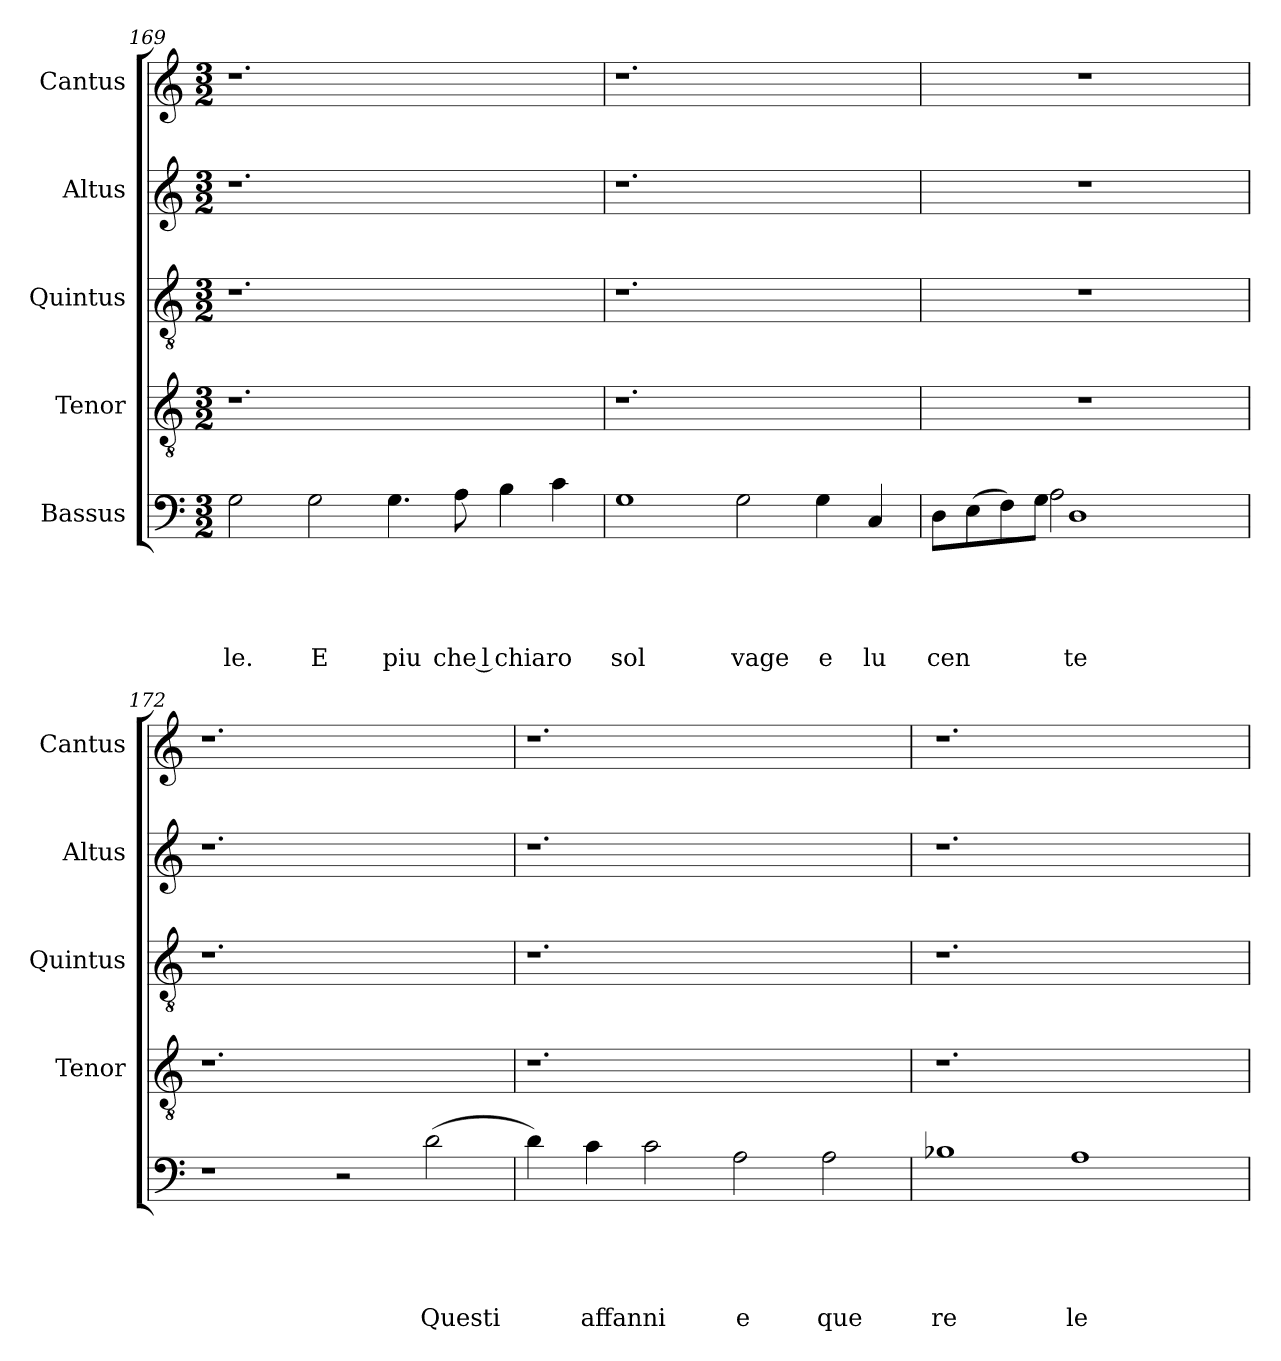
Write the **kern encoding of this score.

**kern	**text	**text	**text	**text	**text	**kern	**kern	**kern	**kern
*part5	*part5	*part5	*part5	*part5	*part5	*part4	*part3	*part2	*part1
*staff5	*staff5	*staff5	*staff5	*staff5	*staff5	*staff4	*staff3	*staff2	*staff1
*I"Bassus	*	*	*	*	*	*I"Tenor	*I"Quintus	*I"Altus	*I"Cantus
*	*	*	*	*	*	*I'Tenor	*I'Quintus	*I'Altus	*I'Cantus
*clefF4	*	*	*	*	*	*clefGv2	*clefGv2	*clefG2	*clefG2
*k[]	*	*	*	*	*	*k[]	*k[]	*k[]	*k[]
*C:	*	*	*	*	*	*C:	*C:	*C:	*C:
*M3/2	*	*	*	*	*	*M3/2	*M3/2	*M3/2	*M3/2
=169	=169	=169	=169	=169	=169	=169	=169	=169	=169
!	!	!	!	!	!LO:LY:b	!	!	!	!
2G\	.	.	.	.	le.	1.r	1.r	1.r	1.r
!	!	!	!	!	!LO:LY:b	!	!	!	!
2G\	.	.	.	.	E	.	.	.	.
!	!	!	!	!	!LO:LY:b	!	!	!	!
4.G\	.	.	.	.	piu	.	.	.	.
!	!	!	!	!	!LO:LY:b	!	!	!	!
8A\	.	.	.	.	che l	.	.	.	.
!	!	!	!	!	!LO:LY:b	!	!	!	!
4B\	.	.	.	.	chiaro	2ryy	2ryy	2ryy	2ryy
4c\	.	.	.	.	.	.	.	.	.
=170	=170	=170	=170	=170	=170	=170	=170	=170	=170
!	!	!	!	!	!LO:LY:b	!	!	!	!
1G	.	.	.	.	sol	1.r	1.r	1.r	1.r
!	!	!	!	!	!LO:LY:b	!	!	!	!
2G\	.	.	.	.	vage	.	.	.	.
!	!	!	!	!	!LO:LY:b	!	!	!	!
4G\	.	.	.	.	e	2ryy	2ryy	2ryy	2ryy
!	!	!	!	!	!LO:LY:b	!	!	!	!
4C/	.	.	.	.	lu	.	.	.	.
=171	=171	=171	=171	=171	=171	=171	=171	=171	=171
!	!	!	!	!	!LO:LY:b	!	!	!	!
*^	*	*	*	*	*	*	*	*	*
8D\L	4.ryy	.	.	.	.	cen	1.r	1.r	1.r	1.r
(>8E\	.	.	.	.	.	.	.	.	.	.
8F\)	.	.	.	.	.	.	.	.	.	.
(>8G\J	2A\)	.	.	.	.	.	.	.	.	.
!	!	!	!	!	!	!LO:LY:b	!	!	!	!
1D	.	.	.	.	.	te	.	.	.	.
.	2ryy	.	.	.	.	.	.	.	.	.
.	8ryy	.	.	.	.	.	.	.	.	.
*v	*v	*	*	*	*	*	*	*	*	*
!!LO:LB:g=z
=172	=172	=172	=172	=172	=172	=172	=172	=172	=172
1r	.	.	.	.	.	1.r	1.r	1.r	1.r
2r	.	.	.	.	.	.	.	.	.
!	!	!	!	!	!LO:LY:b	!	!	!	!
(>2d\	.	.	.	.	Questi	2ryy	2ryy	2ryy	2ryy
=173	=173	=173	=173	=173	=173	=173	=173	=173	=173
4d\)	.	.	.	.	.	1.r	1.r	1.r	1.r
!	!	!	!	!	!LO:LY:b	!	!	!	!
4c\	.	.	.	.	affanni	.	.	.	.
2c\	.	.	.	.	.	.	.	.	.
!	!	!	!	!	!LO:LY:b	!	!	!	!
2A\	.	.	.	.	e	.	.	.	.
!	!	!	!	!	!LO:LY:b	!	!	!	!
2A\	.	.	.	.	que	2ryy	2ryy	2ryy	2ryy
=174	=174	=174	=174	=174	=174	=174	=174	=174	=174
!	!	!	!	!	!LO:LY:b	!	!	!	!
1B-X	.	.	.	.	re	1.r	1.r	1.r	1.r
!	!	!	!	!	!LO:LY:b	!	!	!	!
1A	.	.	.	.	le	.	.	.	.
.	.	.	.	.	.	2ryy	2ryy	2ryy	2ryy
=	=	=	=	=	=	=	=	=	=
*-	*-	*-	*-	*-	*-	*-	*-	*-	*-
